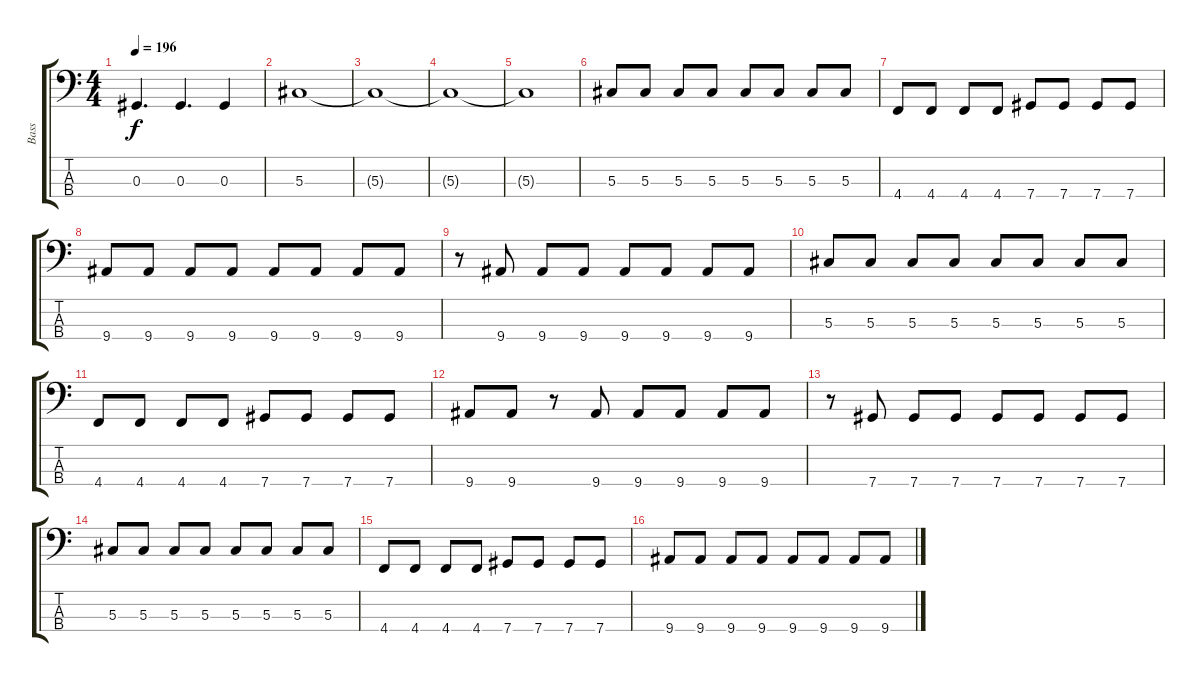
\track ("Bass" "Bass") {instrument electricbasspick}
\staff {score tabs}
\tuning (Gb2 Db2 Ab1 Db1) {hide}
\ts (4 4)
\tempo 196
\clef f4
\ks c
0.3.4{d dy f} 0.3.4{d} 0.3.4 |
5.3.1 |
5.3{t}.1 |
5.3{t}.1 |
5.3{t}.1 |
5.3.8 5.3.8 5.3.8 5.3.8 5.3.8 5.3.8 5.3.8 5.3.8 |
4.4.8 4.4.8 4.4.8 4.4.8 7.4.8 7.4.8 7.4.8 7.4.8 |
9.4.8 9.4.8 9.4.8 9.4.8 9.4.8 9.4.8 9.4.8 9.4.8 |
r.8 9.4.8 9.4.8 9.4.8 9.4.8 9.4.8 9.4.8 9.4.8 |
5.3.8 5.3.8 5.3.8 5.3.8 5.3.8 5.3.8 5.3.8 5.3.8 |
4.4.8 4.4.8 4.4.8 4.4.8 7.4.8 7.4.8 7.4.8 7.4.8 |
9.4.8 9.4.8 r.8 9.4.8 9.4.8 9.4.8 9.4.8 9.4.8 |
r.8 7.4.8 7.4.8 7.4.8 7.4.8 7.4.8 7.4.8 7.4.8 |
5.3.8 5.3.8 5.3.8 5.3.8 5.3.8 5.3.8 5.3.8 5.3.8 |
4.4.8 4.4.8 4.4.8 4.4.8 7.4.8 7.4.8 7.4.8 7.4.8 |
9.4.8 9.4.8 9.4.8 9.4.8 9.4.8 9.4.8 9.4.8 9.4.8
